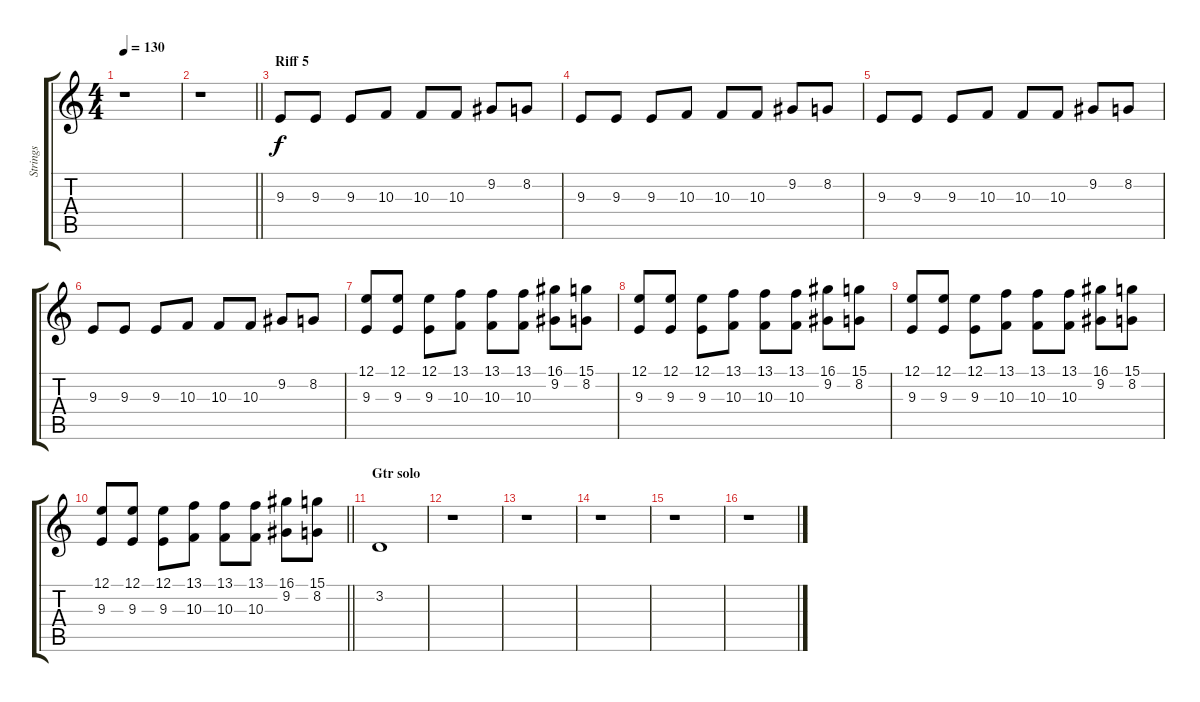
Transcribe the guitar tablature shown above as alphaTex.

\track ("Strings" "Strings") {instrument stringensemble1}
\staff {score tabs}
\tuning (E4 B3 G3 D3 A2 E2) {hide}
\ts (4 4)
\tempo 130
\clef g2
\ks c
r.1{dy f} |
\barLineRight lightlight
r.1 |
\section ("" "Riff 5")
9.3.8 9.3.8 9.3.8 10.3.8 10.3.8 10.3.8 9.2.8 8.2.8 |
9.3.8 9.3.8 9.3.8 10.3.8 10.3.8 10.3.8 9.2.8 8.2.8 |
9.3.8 9.3.8 9.3.8 10.3.8 10.3.8 10.3.8 9.2.8 8.2.8 |
9.3.8 9.3.8 9.3.8 10.3.8 10.3.8 10.3.8 9.2.8 8.2.8 |
(12.1 9.3).8 (12.1 9.3).8 (12.1 9.3).8 (13.1 10.3).8 (13.1 10.3).8 (13.1 10.3).8 (16.1 9.2).8 (15.1 8.2).8 |
(12.1 9.3).8 (12.1 9.3).8 (12.1 9.3).8 (13.1 10.3).8 (13.1 10.3).8 (13.1 10.3).8 (16.1 9.2).8 (15.1 8.2).8 |
(12.1 9.3).8 (12.1 9.3).8 (12.1 9.3).8 (13.1 10.3).8 (13.1 10.3).8 (13.1 10.3).8 (16.1 9.2).8 (15.1 8.2).8 |
\barLineRight lightlight
(12.1 9.3).8 (12.1 9.3).8 (12.1 9.3).8 (13.1 10.3).8 (13.1 10.3).8 (13.1 10.3).8 (16.1 9.2).8 (15.1 8.2).8 |
\section ("" "Gtr solo")
3.2.1 |
r.1 |
r.1 |
r.1 |
r.1 |
r.1
